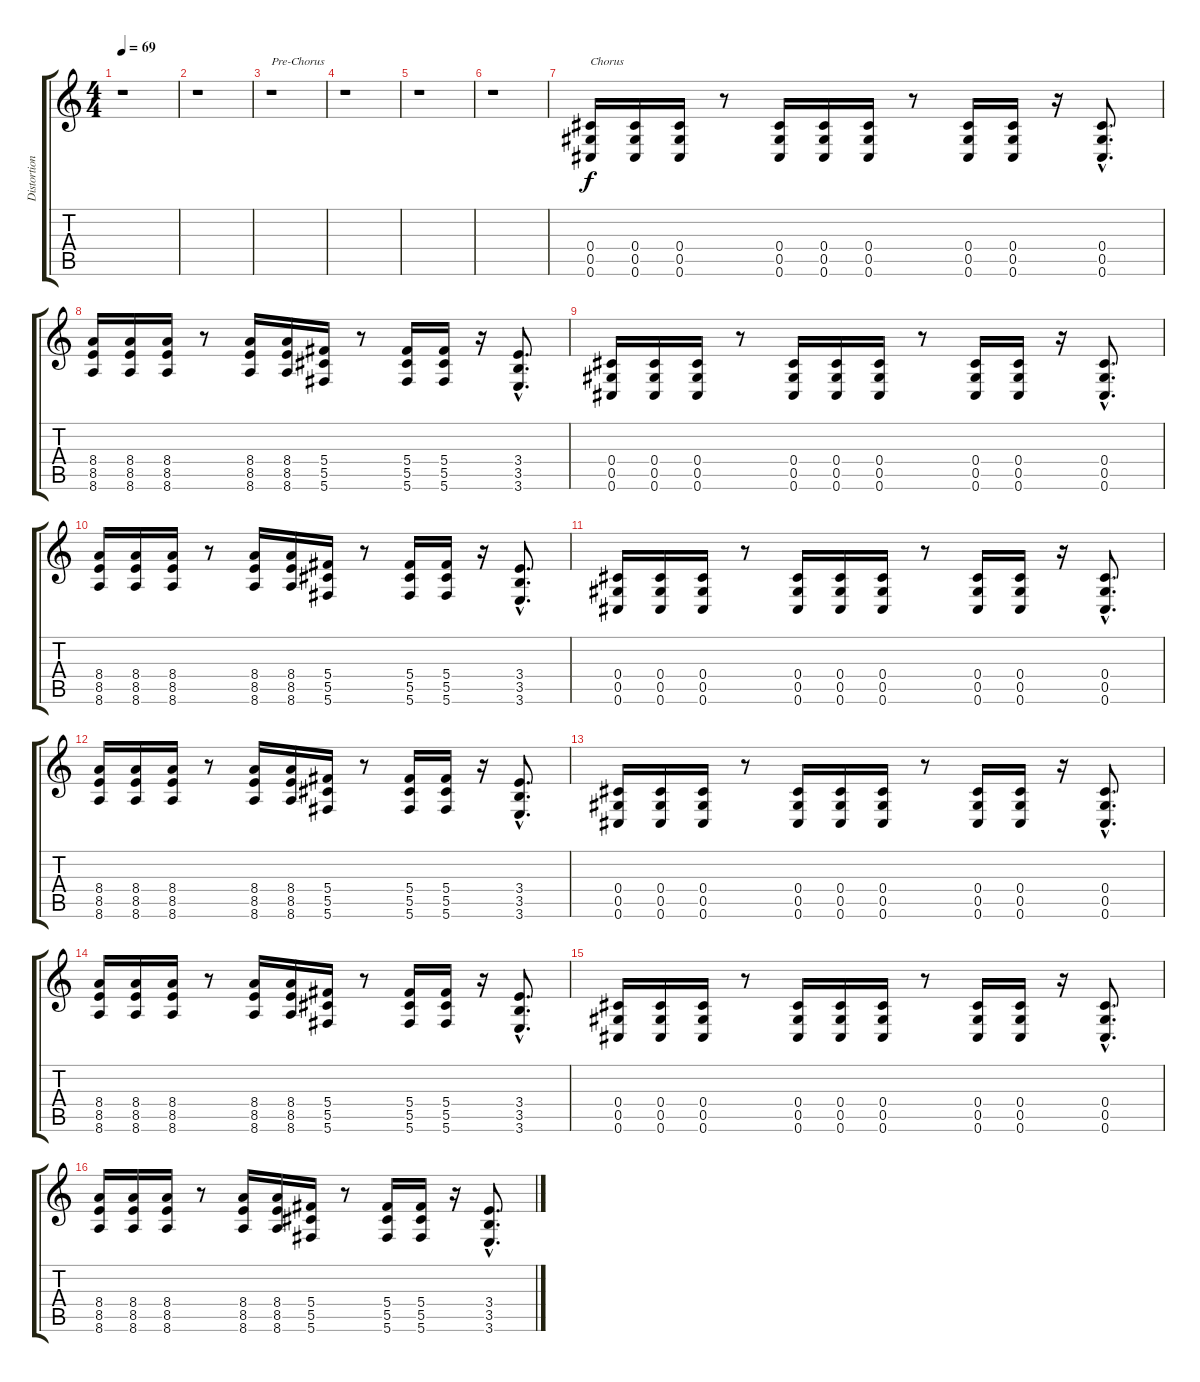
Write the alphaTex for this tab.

\track ("Distortion Guitar" "Distortion") {instrument distortionguitar}
\staff {score tabs}
\tuning (Eb4 Bb3 Gb3 Db3 Ab2 Db2) {hide}
\ts (4 4)
\tempo 69
\clef g2
\ks c
r.1{dy f} |
r.1 |
r.1{txt "Pre-Chorus"} |
r.1 |
r.1 |
r.1 |
(0.4 0.5 0.6).16{txt "Chorus"} (0.4 0.5 0.6).16 (0.4 0.5 0.6).16 r.8 (0.4 0.5 0.6).16 (0.4 0.5 0.6).16 (0.4 0.5 0.6).16 r.8 (0.4 0.5 0.6).16 (0.4 0.5 0.6).16 r.16 (0.4{hac} 0.5{hac} 0.6{hac}).8{d} |
(8.4 8.5 8.6).16 (8.4 8.5 8.6).16 (8.4 8.5 8.6).16 r.8 (8.4 8.5 8.6).16 (8.4 8.5 8.6).16 (5.4 5.5 5.6).16 r.8 (5.4 5.5 5.6).16 (5.4 5.5 5.6).16 r.16 (3.4{hac} 3.5{hac} 3.6{hac}).8{d} |
(0.4 0.5 0.6).16 (0.4 0.5 0.6).16 (0.4 0.5 0.6).16 r.8 (0.4 0.5 0.6).16 (0.4 0.5 0.6).16 (0.4 0.5 0.6).16 r.8 (0.4 0.5 0.6).16 (0.4 0.5 0.6).16 r.16 (0.4{hac} 0.5{hac} 0.6{hac}).8{d} |
(8.4 8.5 8.6).16 (8.4 8.5 8.6).16 (8.4 8.5 8.6).16 r.8 (8.4 8.5 8.6).16 (8.4 8.5 8.6).16 (5.4 5.5 5.6).16 r.8 (5.4 5.5 5.6).16 (5.4 5.5 5.6).16 r.16 (3.4{hac} 3.5{hac} 3.6{hac}).8{d} |
(0.4 0.5 0.6).16 (0.4 0.5 0.6).16 (0.4 0.5 0.6).16 r.8 (0.4 0.5 0.6).16 (0.4 0.5 0.6).16 (0.4 0.5 0.6).16 r.8 (0.4 0.5 0.6).16 (0.4 0.5 0.6).16 r.16 (0.4{hac} 0.5{hac} 0.6{hac}).8{d} |
(8.4 8.5 8.6).16 (8.4 8.5 8.6).16 (8.4 8.5 8.6).16 r.8 (8.4 8.5 8.6).16 (8.4 8.5 8.6).16 (5.4 5.5 5.6).16 r.8 (5.4 5.5 5.6).16 (5.4 5.5 5.6).16 r.16 (3.4{hac} 3.5{hac} 3.6{hac}).8{d} |
(0.4 0.5 0.6).16 (0.4 0.5 0.6).16 (0.4 0.5 0.6).16 r.8 (0.4 0.5 0.6).16 (0.4 0.5 0.6).16 (0.4 0.5 0.6).16 r.8 (0.4 0.5 0.6).16 (0.4 0.5 0.6).16 r.16 (0.4{hac} 0.5{hac} 0.6{hac}).8{d} |
(8.4 8.5 8.6).16 (8.4 8.5 8.6).16 (8.4 8.5 8.6).16 r.8 (8.4 8.5 8.6).16 (8.4 8.5 8.6).16 (5.4 5.5 5.6).16 r.8 (5.4 5.5 5.6).16 (5.4 5.5 5.6).16 r.16 (3.4{hac} 3.5{hac} 3.6{hac}).8{d} |
(0.4 0.5 0.6).16 (0.4 0.5 0.6).16 (0.4 0.5 0.6).16 r.8 (0.4 0.5 0.6).16 (0.4 0.5 0.6).16 (0.4 0.5 0.6).16 r.8 (0.4 0.5 0.6).16 (0.4 0.5 0.6).16 r.16 (0.4{hac} 0.5{hac} 0.6{hac}).8{d} |
(8.4 8.5 8.6).16 (8.4 8.5 8.6).16 (8.4 8.5 8.6).16 r.8 (8.4 8.5 8.6).16 (8.4 8.5 8.6).16 (5.4 5.5 5.6).16 r.8 (5.4 5.5 5.6).16 (5.4 5.5 5.6).16 r.16 (3.4{hac} 3.5{hac} 3.6{hac}).8{d}
